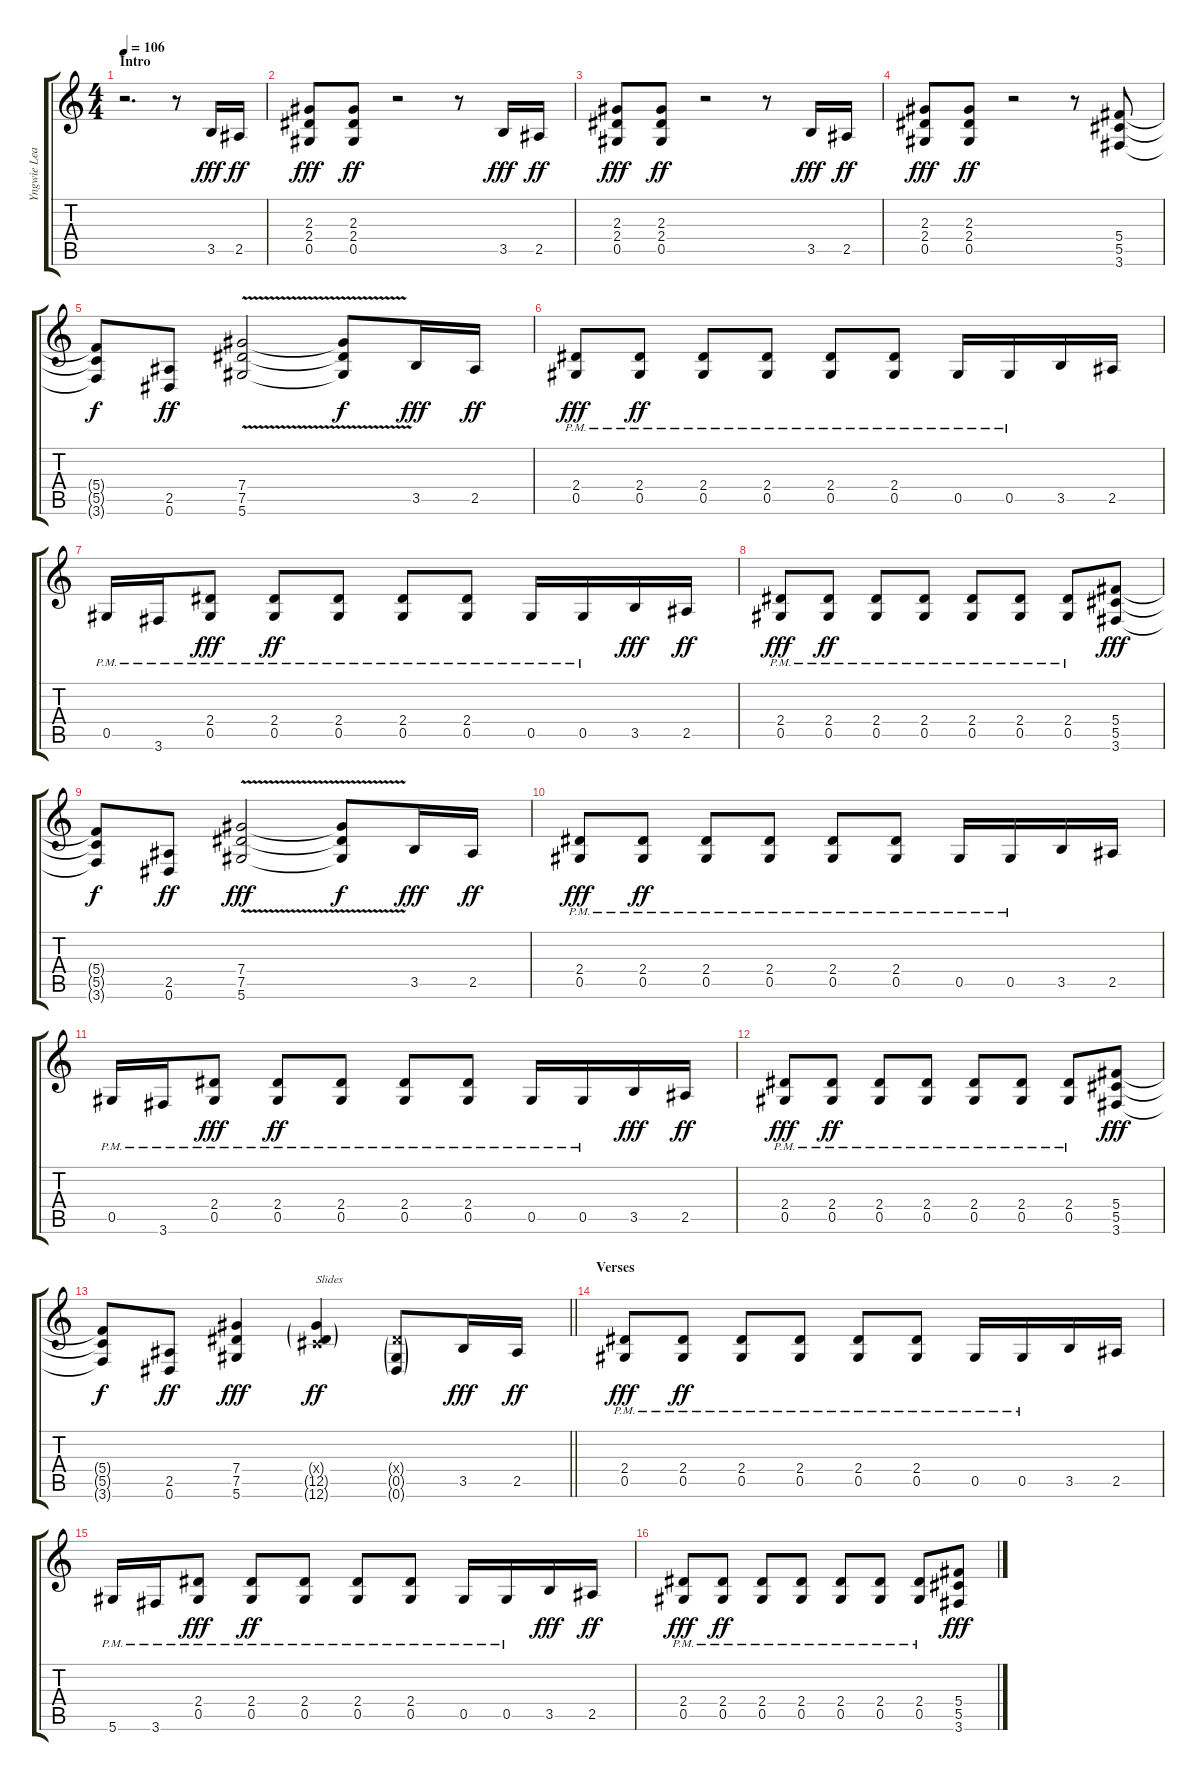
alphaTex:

\track ("Yngwie Lead" "Yngwie Lea") {instrument overdrivenguitar}
\staff {score tabs}
\tuning (Eb4 Bb3 Gb3 Db3 Ab2 Eb2) {hide}
\ts (4 4)
\section ("" "Intro")
\tempo 106
\clef g2
\ks c
r.2{d dy fff instrument overdrivenguitar} r.8 3.5.16 2.5.16{dy ff} |
(2.3 2.4 0.5).8{dy fff} (2.3 2.4 0.5).8{dy ff} r.2 r.8 3.5.16{dy fff} 2.5.16{dy ff} |
(2.3 2.4 0.5).8{dy fff} (2.3 2.4 0.5).8{dy ff} r.2 r.8 3.5.16{dy fff} 2.5.16{dy ff} |
(2.3 2.4 0.5).8{dy fff} (2.3 2.4 0.5).8{dy ff} r.2 r.8 (5.4 5.5 3.6).8 |
(5.4{t} 5.5{t} 3.6{t}).8{dy f} (2.5 0.6).8{dy ff} (7.4{v} 7.5{v} 5.6{v}).2 (7.4{t} 7.5{t} 5.6{t}).8{dy f} 3.5.16{dy fff} 2.5.16{dy ff} |
(2.4{pm} 0.5{pm}).8{dy fff} (2.4{pm} 0.5{pm}).8{dy ff} (2.4{pm} 0.5{pm}).8 (2.4{pm} 0.5{pm}).8 (2.4{pm} 0.5{pm}).8 (2.4{pm} 0.5{pm}).8 0.5{pm}.16 0.5{pm}.16 3.5.16 2.5.16 |
0.5{pm}.16 3.6{pm}.16 (2.4{pm} 0.5{pm}).8{dy fff} (2.4{pm} 0.5{pm}).8{dy ff} (2.4{pm} 0.5{pm}).8 (2.4{pm} 0.5{pm}).8 (2.4{pm} 0.5{pm}).8 0.5{pm}.16 0.5{pm}.16 3.5.16{dy fff} 2.5.16{dy ff} |
(2.4{pm} 0.5{pm}).8{dy fff} (2.4{pm} 0.5{pm}).8{dy ff} (2.4{pm} 0.5{pm}).8 (2.4{pm} 0.5{pm}).8 (2.4{pm} 0.5{pm}).8 (2.4{pm} 0.5{pm}).8 (2.4{pm} 0.5{pm}).8 (5.4 5.5 3.6).8{dy fff} |
(5.4{t} 5.5{t} 3.6{t}).8{dy f} (2.5 0.6).8{dy ff} (7.4{v} 7.5{v} 5.6{v}).2{dy fff} (7.4{t} 7.5{t} 5.6{t}).8{dy f} 3.5.16{dy fff} 2.5.16{dy ff} |
(2.4{pm} 0.5{pm}).8{dy fff} (2.4{pm} 0.5{pm}).8{dy ff} (2.4{pm} 0.5{pm}).8 (2.4{pm} 0.5{pm}).8 (2.4{pm} 0.5{pm}).8 (2.4{pm} 0.5{pm}).8 0.5{pm}.16 0.5{pm}.16 3.5.16 2.5.16 |
0.5{pm}.16 3.6{pm}.16 (2.4{pm} 0.5{pm}).8{dy fff} (2.4{pm} 0.5{pm}).8{dy ff} (2.4{pm} 0.5{pm}).8 (2.4{pm} 0.5{pm}).8 (2.4{pm} 0.5{pm}).8 0.5{pm}.16 0.5{pm}.16 3.5.16{dy fff} 2.5.16{dy ff} |
(2.4{pm} 0.5{pm}).8{dy fff} (2.4{pm} 0.5{pm}).8{dy ff} (2.4{pm} 0.5{pm}).8 (2.4{pm} 0.5{pm}).8 (2.4{pm} 0.5{pm}).8 (2.4{pm} 0.5{pm}).8 (2.4{pm} 0.5{pm}).8 (5.4 5.5 3.6).8{dy fff} |
\barLineRight lightlight
(5.4{t} 5.5{t} 3.6{t}).8{dy f} (2.5 0.6).8{dy ff} (7.4 7.5 5.6).4{dy fff} (0.4{g x} 12.5{g} 12.6{g}).4{txt "Slides" dy ff} (2.4{g x} 0.5{g} 0.6{g}).8 3.5.16{dy fff} 2.5.16{dy ff} |
\section ("" "Verses")
(2.4{pm} 0.5{pm}).8{dy fff} (2.4{pm} 0.5{pm}).8{dy ff} (2.4{pm} 0.5{pm}).8 (2.4{pm} 0.5{pm}).8 (2.4{pm} 0.5{pm}).8 (2.4{pm} 0.5{pm}).8 0.5{pm}.16 0.5{pm}.16 3.5.16 2.5.16 |
5.6{pm}.16 3.6{pm}.16 (2.4{pm} 0.5{pm}).8{dy fff} (2.4{pm} 0.5{pm}).8{dy ff} (2.4{pm} 0.5{pm}).8 (2.4{pm} 0.5{pm}).8 (2.4{pm} 0.5{pm}).8 0.5{pm}.16 0.5{pm}.16 3.5.16{dy fff} 2.5.16{dy ff} |
(2.4{pm} 0.5{pm}).8{dy fff} (2.4{pm} 0.5{pm}).8{dy ff} (2.4{pm} 0.5{pm}).8 (2.4{pm} 0.5{pm}).8 (2.4{pm} 0.5{pm}).8 (2.4{pm} 0.5{pm}).8 (2.4{pm} 0.5{pm}).8 (5.4 5.5 3.6).8{dy fff}
